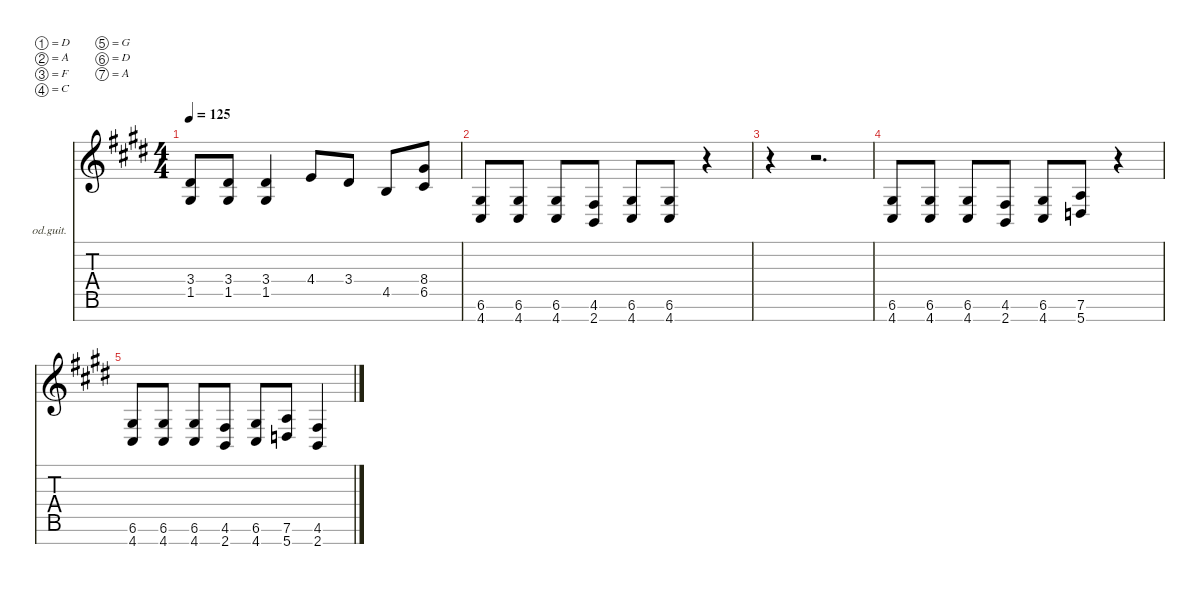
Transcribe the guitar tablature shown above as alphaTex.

\defaultSystemsLayout 4
\hideDynamics
\bracketExtendMode nobrackets
\firstSystemTrackNameOrientation horizontal
\otherSystemsTrackNameOrientation horizontal
\track ("7str" "od.guit.") {defaultSystemsLayout 4 solo instrument overdrivenguitar}
\staff {score tabs}
\tuning (D4 A3 F3 C3 G2 D2 A1)
\ts (4 4)
\scale
1.21366
\tempo 125
\accidentals auto
\clef g2
\ottava regular
\simile none
\scale
1.21366
\ks c#minor
(3.4{acc #} 1.5{acc #}).8{dy mf beam Up} (3.4{acc #} 1.5{acc #}).8{beam Up} (3.4{acc #} 1.5{acc #}).4{beam Up} 4.4{acc forcenatural}.8{beam Up} 3.4{acc #}.8{beam Up} 4.5{acc forcenatural}.8{beam Up} (8.4{acc #} 6.5{acc #}).8{beam Up} |
\scale
0.931966
\scale
0.928779 (6.6{acc #} 4.7{acc #}).8{beam Up} (6.6{acc #} 4.7{acc #}).8{beam Up} (6.6{acc #} 4.7{acc #}).8{beam Up} (4.6{acc #} 2.7{acc forcenatural}).8{beam Up} (6.6{acc #} 4.7{acc #}).8{beam Up} (6.6{acc #} 4.7{acc #}).8{beam Up} r.4{beam Up} |
\scale
0.951656
\scale
0.928779 r.4{beam Down} r.2{d beam Down} |
\scale
0.912277
\scale
0.928779 (6.6{acc #} 4.7{acc #}).8{beam Up} (6.6{acc #} 4.7{acc #}).8{beam Up} (6.6{acc #} 4.7{acc #}).8{beam Up} (4.6{acc #} 2.7{acc forcenatural}).8{beam Up} (6.6{acc #} 4.7{acc #}).8{beam Up} (7.6{acc forcenatural} 5.7{acc forcenatural}).8{beam Up} r.4{beam Up} |
\scale
1.2041 (6.6{acc #} 4.7{acc #}).8{beam Up} (6.6{acc #} 4.7{acc #}).8{beam Up} (6.6{acc #} 4.7{acc #}).8{beam Up} (4.6{acc #} 2.7{acc forcenatural}).8{beam Up} (6.6{acc #} 4.7{acc #}).8{beam Up} (7.6{acc forcenatural} 5.7{acc forcenatural}).8{beam Up} (4.6{acc #} 2.7{acc forcenatural}).4{beam Up}
